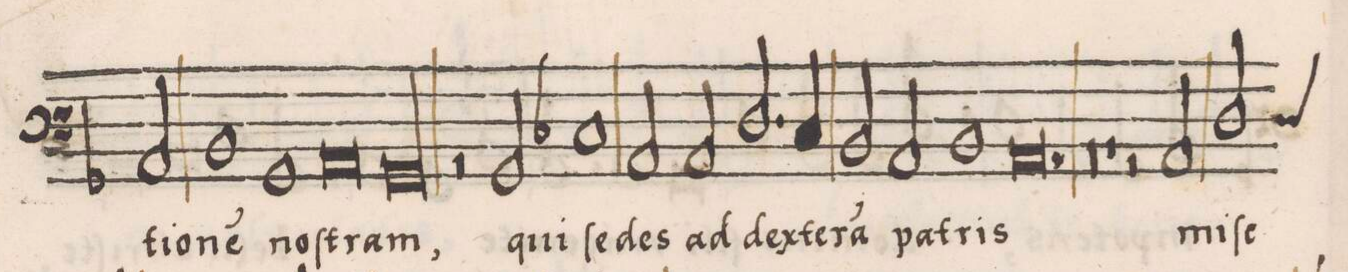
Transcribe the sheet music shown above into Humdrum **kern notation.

**kern	**text
*I"BASSVS	*
*clefF3	*
*k[b-]	*
*met(C|)	*
*M2/1	*
2C/	-ti-
=78-	=78-
1D/	-o-
1BB-/	-ne(m)
=79-	=79-
0C/	noſ-
=80-	=80-
00BB-/	-tram,
=81-	=81-
=82-	=82-
2r	.
2BB-/	qui
1E-X/	ſe-
=83-	=83-
2C/	-des
2C/	ad
2.F/	dex-
4Eny/	-te-
=84-	=84-
2D/	-ra(m)
2C/	pa-
1D/	-tris
=85-	=85-
0.C/	.
=86-	=86-
0r	.
=87-	=87-
1r	.
=88-	=88-
2r	.
2C/	mi-
*custos:F	*
2F/	-ſe-
*-	*-
